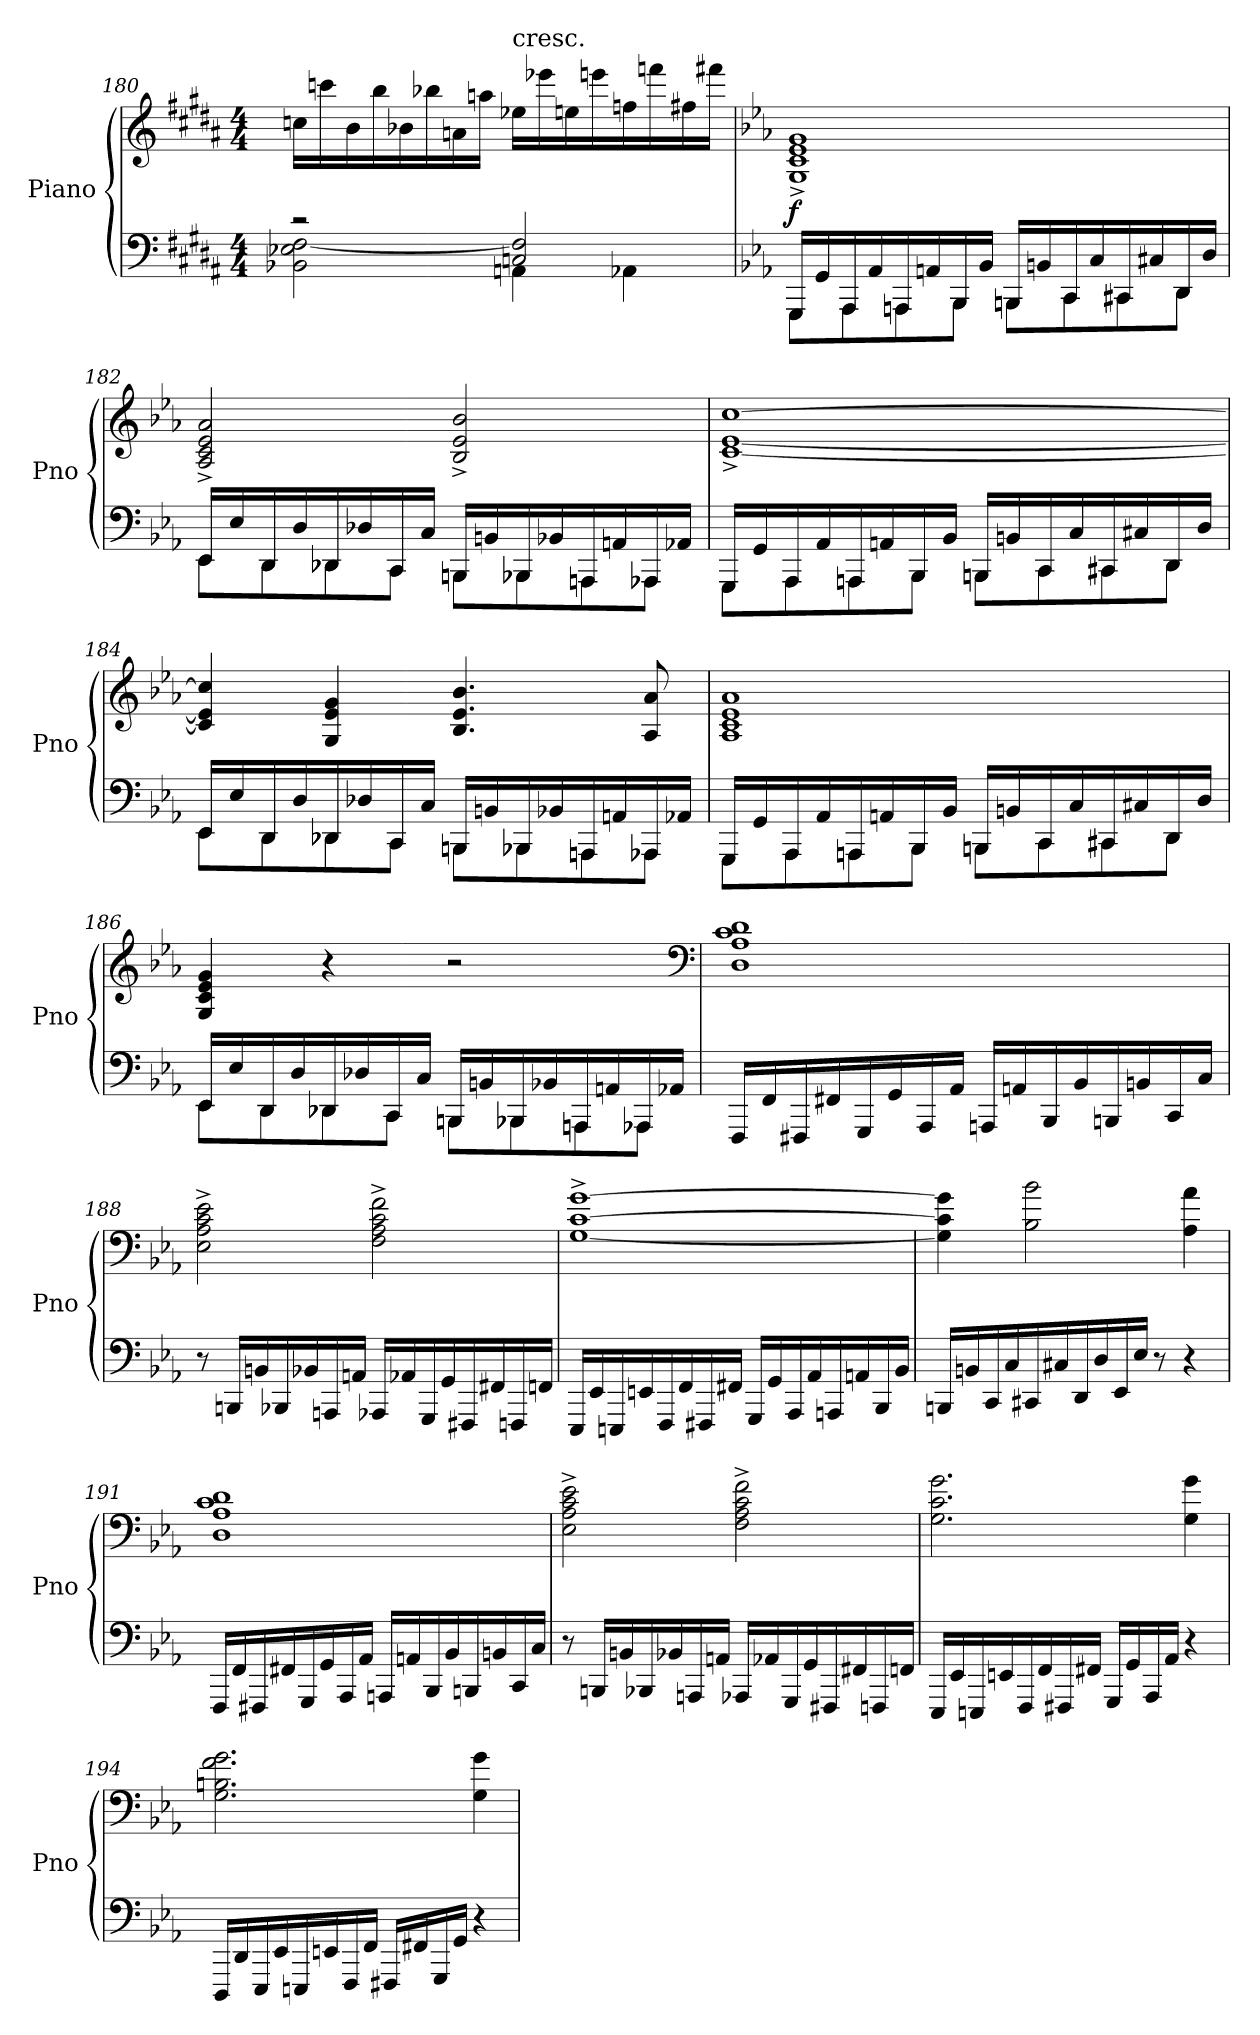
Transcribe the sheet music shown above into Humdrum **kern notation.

**kern	**kern	**dynam
*part1	*part1	*part1
*staff2	*staff1	*staff1/2
*I"Piano	*	*
*I'Pno	*	*
*clefF4	*clefG2	*
*k[f#c#g#d#a#]	*k[f#c#g#d#a#]	*
*M4/4	*M4/4	*
=180	=180	=180
*^	*	*
2r	2BB-X\ 2E-X\ [2F#\	16ccn\LL	.
.	.	16cccn\	.
.	.	16b\	.
.	.	16bb\	.
.	.	16b-X\	.
.	.	16bb-X\	.
.	.	16an\	.
.	.	16aan\JJ	.
!	!	!LO:TX:t=cresc.	!
2Cn/ 2F#]/	4AAn\	16ee-X\LL	.
.	.	16eee-X\	.
.	.	16een\	.
.	.	16eeen\	.
.	4AA-X\	16ffn\	.
.	.	16fffn\	.
.	.	16ff#X\	.
.	.	16fff#X\JJ	.
=181	=181	=181	=181
*k[b-e-a-]	*	*k[b-e-a-]	*
16GGG/LL	8GGG\L	1G^ 1c^ 1e-^ 1g^	f
16GG/	.	.	.
16AAA-/	8AAA-\	.	.
16AA-/	.	.	.
16AAAn/	8AAAn\	.	.
16AAn/	.	.	.
16BBB-/	8BBB-\J	.	.
16BB-/JJ	.	.	.
16BBBn/LL	8BBBn\L	.	.
16BBn/	.	.	.
16CC/	8CC\	.	.
16C/	.	.	.
16CC#X/	8CC#X\	.	.
16C#X/	.	.	.
16DD/	8DD\J	.	.
16D/JJ	.	.	.
=182	=182	=182	=182
16EE-/LL	8EE-\L	2A-^/ 2c^/ 2e-^/ 2a-^/	.
16E-/	.	.	.
16DD/	8DD\	.	.
16D/	.	.	.
16DD-X/	8DD-X\	.	.
16D-X/	.	.	.
16CC/	8CC\J	.	.
16C/JJ	.	.	.
16BBBn/LL	8BBBn\L	2B-^/ 2e-^/ 2b-^/	.
16BBn/	.	.	.
16BBB-X/	8BBB-X\	.	.
16BB-X/	.	.	.
16AAAn/	8AAAn\	.	.
16AAn/	.	.	.
16AAA-X/	8AAA-X\J	.	.
16AA-X/JJ	.	.	.
=183	=183	=183	=183
16GGG/LL	8GGG\L	[1c^ [1e-^ [1cc^	.
16GG/	.	.	.
16AAA-/	8AAA-\	.	.
16AA-/	.	.	.
16AAAn/	8AAAn\	.	.
16AAn/	.	.	.
16BBB-/	8BBB-\J	.	.
16BB-/JJ	.	.	.
16BBBn/LL	8BBBn\L	.	.
16BBn/	.	.	.
16CC/	8CC\	.	.
16C/	.	.	.
16CC#X/	8CC#X\	.	.
16C#X/	.	.	.
16DD/	8DD\J	.	.
16D/JJ	.	.	.
=184	=184	=184	=184
16EE-/LL	8EE-\L	4c]/ 4e-]/ 4cc]/	.
16E-/	.	.	.
16DD/	8DD\	.	.
16D/	.	.	.
16DD-X/	8DD-X\	4G/ 4e-/ 4g/	.
16D-X/	.	.	.
16CC/	8CC\J	.	.
16C/JJ	.	.	.
16BBBn/LL	8BBBn\L	4.B-/ 4.e-/ 4.b-/	.
16BBn/	.	.	.
16BBB-X/	8BBB-X\	.	.
16BB-X/	.	.	.
16AAAn/	8AAAn\	.	.
16AAn/	.	.	.
16AAA-X/	8AAA-X\J	8A-/ 8a-/	.
16AA-X/JJ	.	.	.
=185	=185	=185	=185
16GGG/LL	8GGG\L	1A- 1c 1e- 1a-	.
16GG/	.	.	.
16AAA-/	8AAA-\	.	.
16AA-/	.	.	.
16AAAn/	8AAAn\	.	.
16AAn/	.	.	.
16BBB-/	8BBB-\J	.	.
16BB-/JJ	.	.	.
16BBBn/LL	8BBBn\L	.	.
16BBn/	.	.	.
16CC/	8CC\	.	.
16C/	.	.	.
16CC#X/	8CC#X\	.	.
16C#X/	.	.	.
16DD/	8DD\J	.	.
16D/JJ	.	.	.
=186	=186	=186	=186
16EE-/LL	8EE-\L	4G/ 4c/ 4e-/ 4g/	.
16E-/	.	.	.
16DD/	8DD\	.	.
16D/	.	.	.
16DD-X/	8DD-X\	4r	.
16D-X/	.	.	.
16CC/	8CC\J	.	.
16C/JJ	.	.	.
16BBBn/LL	8BBBn\L	2r	.
16BBn/	.	.	.
16BBB-X/	8BBB-X\	.	.
16BB-X/	.	.	.
16AAAn/	8AAAn\	.	.
16AAn/	.	.	.
16AAA-X/	8AAA-X\J	.	.
16AA-X/JJ	.	.	.
*v	*v	*	*
*	*clefF4	*
=187	=187	=187
16FFF/LL	1D 1A- 1c 1d	.
16FF/	.	.
16FFF#X/	.	.
16FF#X/	.	.
16GGG/	.	.
16GG/	.	.
16AAA-/	.	.
16AA-/JJ	.	.
16AAAn/LL	.	.
16AAn/	.	.
16BBB-/	.	.
16BB-/	.	.
16BBBn/	.	.
16BBn/	.	.
16CC/	.	.
16C/JJ	.	.
=188	=188	=188
8r	2E-^\ 2A-^\ 2c^\ 2e-^\	.
16BBBn/LL	.	.
16BBn/	.	.
16BBB-X/	.	.
16BB-X/	.	.
16AAAn/	.	.
16AAn/JJ	.	.
16AAA-X/LL	2F^\ 2A-^\ 2c^\ 2f^\	.
16AA-X/	.	.
16GGG/	.	.
16GG/	.	.
16FFF#X/	.	.
16FF#X/	.	.
16FFFn/	.	.
16FFn/JJ	.	.
=189	=189	=189
16EEE-/LL	[1G^ [1c^ [1g^	.
16EE-/	.	.
16EEEn/	.	.
16EEn/	.	.
16FFF/	.	.
16FF/	.	.
16FFF#X/	.	.
16FF#X/JJ	.	.
16GGG/LL	.	.
16GG/	.	.
16AAA-/	.	.
16AA-/	.	.
16AAAn/	.	.
16AAn/	.	.
16BBB-/	.	.
16BB-/JJ	.	.
=190	=190	=190
16BBBn/LL	4G]\ 4c]\ 4g]\	.
16BBn/	.	.
16CC/	.	.
16C/	.	.
16CC#X/	2B-\ 2b-\	.
16C#X/	.	.
16DD/	.	.
16D/	.	.
16EE-/	.	.
16E-/JJ	.	.
8r	.	.
4r	4A-\ 4a-\	.
=191	=191	=191
16FFF/LL	1D 1A- 1c 1d	.
16FF/	.	.
16FFF#X/	.	.
16FF#X/	.	.
16GGG/	.	.
16GG/	.	.
16AAA-/	.	.
16AA-/JJ	.	.
16AAAn/LL	.	.
16AAn/	.	.
16BBB-/	.	.
16BB-/	.	.
16BBBn/	.	.
16BBn/	.	.
16CC/	.	.
16C/JJ	.	.
=192	=192	=192
8r	2E-^\ 2A-^\ 2c^\ 2e-^\	.
16BBBn/LL	.	.
16BBn/	.	.
16BBB-X/	.	.
16BB-X/	.	.
16AAAn/	.	.
16AAn/JJ	.	.
16AAA-X/LL	2F^\ 2A-^\ 2c^\ 2f^\	.
16AA-X/	.	.
16GGG/	.	.
16GG/	.	.
16FFF#X/	.	.
16FF#X/	.	.
16FFFn/	.	.
16FFn/JJ	.	.
=193	=193	=193
16EEE-/LL	2.G\ 2.c\ 2.g\	.
16EE-/	.	.
16EEEn/	.	.
16EEn/	.	.
16FFF/	.	.
16FF/	.	.
16FFF#X/	.	.
16FF#X/JJ	.	.
16GGG/LL	.	.
16GG/	.	.
16AAA-/	.	.
16AA-/JJ	.	.
4r	4G\ 4g\	.
=194	=194	=194
16DDD/LL	2.G\ 2.Bn\ 2.f\ 2.g\	.
16DD/	.	.
16EEE-/	.	.
16EE-/	.	.
16EEEn/	.	.
16EEn/	.	.
16FFF/	.	.
16FF/JJ	.	.
16FFF#X/LL	.	.
16FF#X/	.	.
16GGG/	.	.
16GG/JJ	.	.
4r	4G\ 4g\	.
=	=	=
*-	*-	*-
